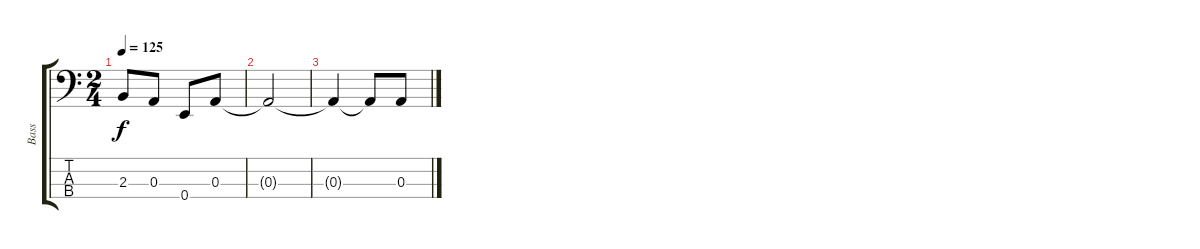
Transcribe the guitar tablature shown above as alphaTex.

\track ("Bass" "Bass") {instrument electricbassfinger}
\staff {score tabs}
\tuning (G2 D2 A1 E1) {hide}
\ts (2 4)
\tempo 125
\clef f4
\ks c
2.3.8{dy f} 0.3.8 0.4.8 0.3.8 |
0.3{t}.2 |
0.3{t}.4 0.3{t}.8 0.3.8
